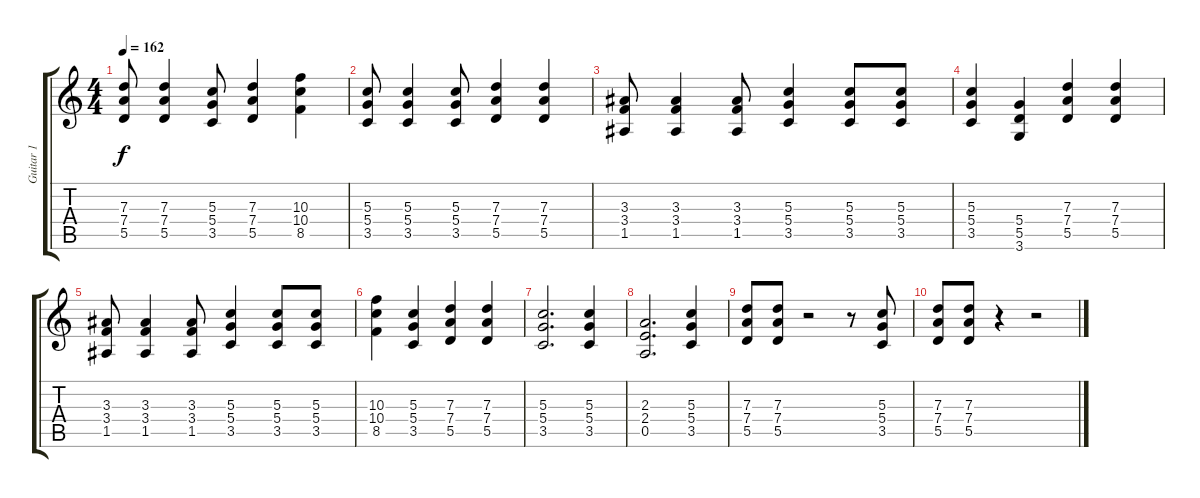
\track ("Guitar 1" "Guitar 1") {instrument distortionguitar}
\staff {score tabs}
\tuning (E4 B3 G3 D3 A2 E2) {hide}
\ts (4 4)
\tempo 162
\clef g2
\ks c
(7.3 7.4 5.5).8{dy f} (7.3 7.4 5.5).4 (5.3 5.4 3.5).8 (7.3 7.4 5.5).4 (10.3 10.4 8.5).4 |
(5.3 5.4 3.5).8 (5.3 5.4 3.5).4 (5.3 5.4 3.5).8 (7.3 7.4 5.5).4 (7.3 7.4 5.5).4 |
(3.3 3.4 1.5).8 (3.3 3.4 1.5).4 (3.3 3.4 1.5).8 (5.3 5.4 3.5).4 (5.3 5.4 3.5).8 (5.3 5.4 3.5).8 |
(5.3 5.4 3.5).4 (5.4 5.5 3.6).4 (7.3 7.4 5.5).4 (7.3 7.4 5.5).4 |
(3.3 3.4 1.5).8 (3.3 3.4 1.5).4 (3.3 3.4 1.5).8 (5.3 5.4 3.5).4 (5.3 5.4 3.5).8 (5.3 5.4 3.5).8 |
(10.3 10.4 8.5).4 (5.3 5.4 3.5).4 (7.3 7.4 5.5).4 (7.3 7.4 5.5).4 |
(5.3 5.4 3.5).2{d} (5.3 5.4 3.5).4 |
(2.3 2.4 0.5).2{d} (5.3 5.4 3.5).4 |
(7.3 7.4 5.5).8 (7.3 7.4 5.5).8 r.2 r.8 (5.3 5.4 3.5).8 |
(7.3 7.4 5.5).8 (7.3 7.4 5.5).8 r.4 r.2
